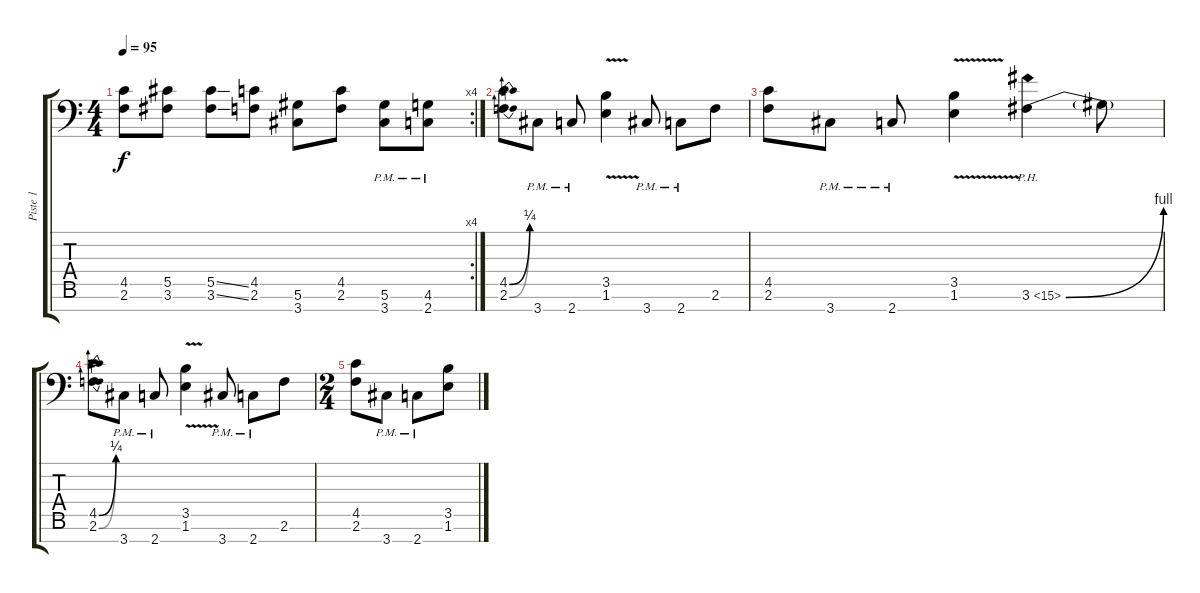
\track ("Piste 1" "Piste 1") {instrument distortionguitar}
\staff {score tabs}
\tuning (Eb4 Bb3 Gb3 Db3 Ab2 Eb2 Bb1) {hide}
\rc 4
\ts (4 4)
\tempo 95
\clef f4
\ks c
(4.5 2.6).8{dy f} (5.5 3.6).8 (5.5{ss} 3.6{ss}).8 (4.5 2.6).8 (5.6 3.7).8 (4.5 2.6).8 (5.6{pm} 3.7{pm}).8 (4.6{pm} 2.7{pm}).8 |
(4.5{be (bend 0 0 60 1)} 2.6{be (bend 0 0 60 1)}).8 3.7{pm}.8 2.7{pm}.8 (3.5{v} 1.6{v}).4 3.7{pm}.8 2.7{pm}.8 2.6.8 |
(4.5 2.6).8 3.7{pm}.8 2.7{pm}.8 (3.5{v} 1.6{v}).4 3.6{be (bend 0 0 60 4) ph 12}.4 3.6{t}.8 |
(4.5{be (bend 0 0 60 1)} 2.6{be (bend 0 0 60 1)}).8 3.7{pm}.8 2.7{pm}.8 (3.5{v} 1.6{v}).4 3.7{pm}.8 2.7{pm}.8 2.6.8 |
\ts (2 4)
(4.5 2.6).8 3.7{pm}.8 2.7{pm}.8 (3.5 1.6).8
